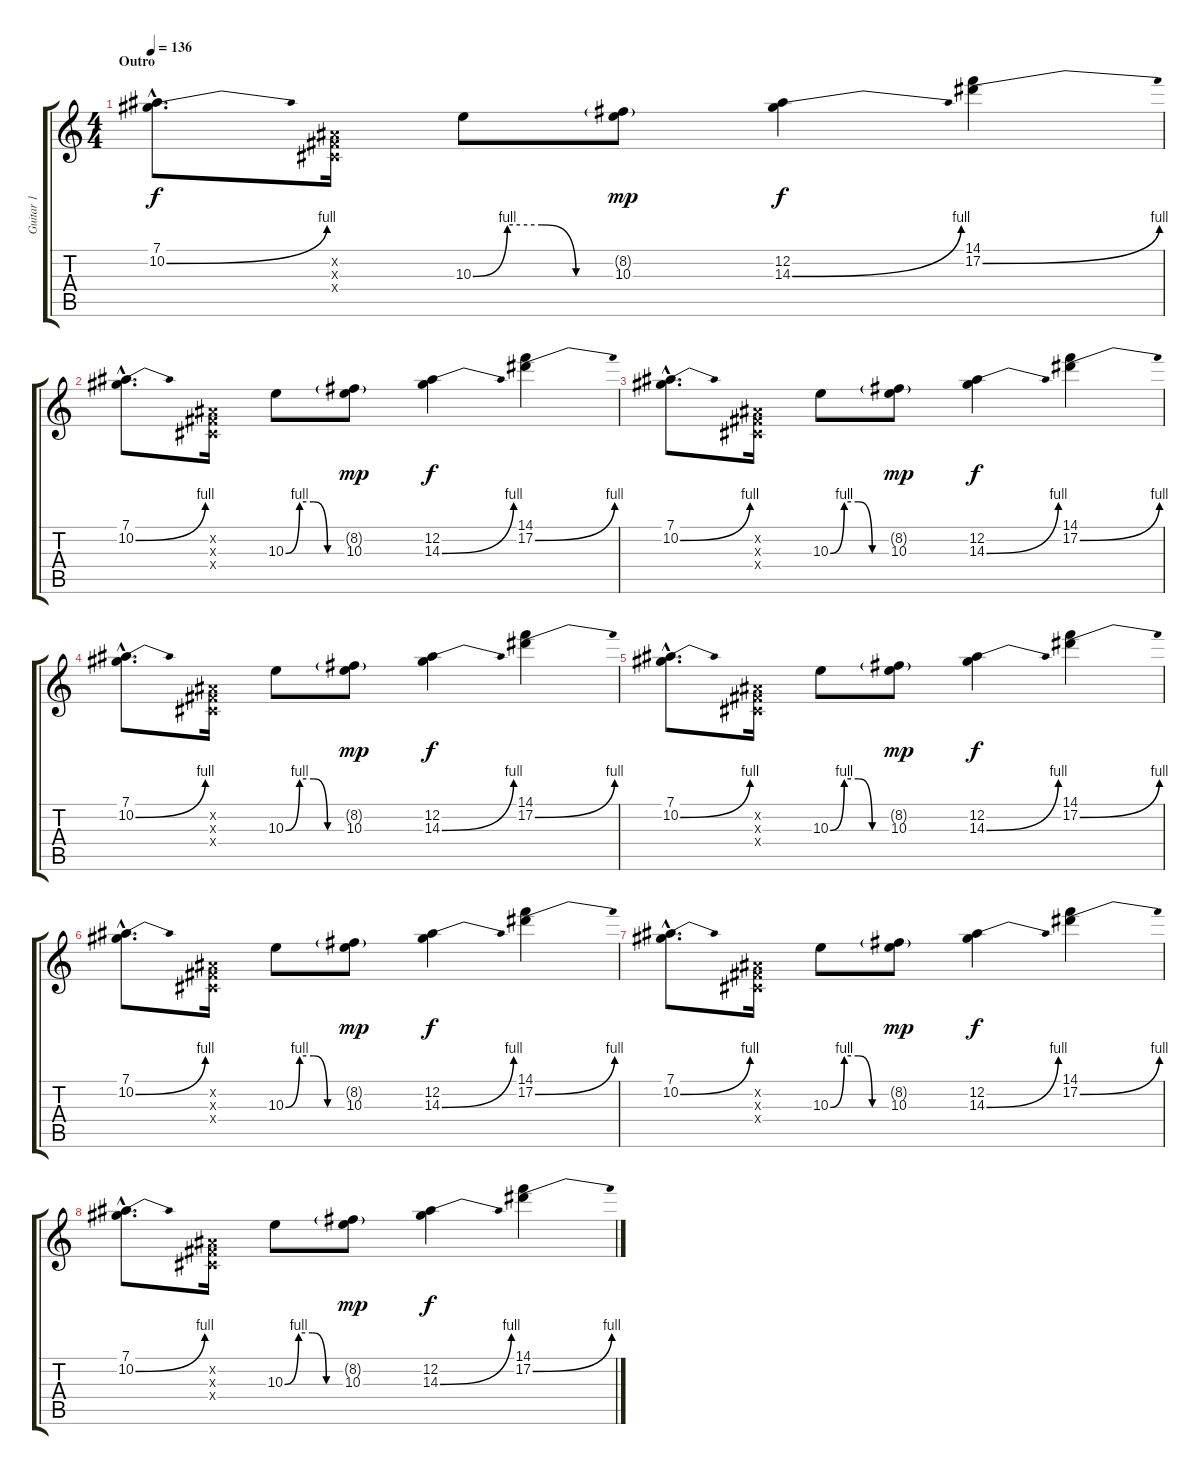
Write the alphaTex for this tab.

\track ("Guitar 1" "Guitar 1") {instrument overdrivenguitar}
\staff {score tabs}
\tuning (Eb4 Bb3 Gb3 Db3 Ab2 Eb2) {hide}
\ts (4 4)
\section ("" "Outro")
\tempo 136
\clef g2
\ks c
(7.1{hac} 10.2{be (bend 0 0 60 4) hac}).8{d dy f} (0.2{x} 0.3{x} 0.4{x}).16 10.3{be (custom 0 0 15 4 30 4 45 0 60 0)}.8 (8.2{g} 10.3).8{dy mp} (12.2 14.3{be (bend 0 0 60 4)}).4{dy f} (14.1 17.2{be (bend 0 0 60 4)}).4 |
(7.1{hac} 10.2{be (bend 0 0 60 4) hac}).8{d} (0.2{x} 0.3{x} 0.4{x}).16 10.3{be (custom 0 0 15 4 30 4 45 0 60 0)}.8 (8.2{g} 10.3).8{dy mp} (12.2 14.3{be (bend 0 0 60 4)}).4{dy f} (14.1 17.2{be (bend 0 0 60 4)}).4 |
(7.1{hac} 10.2{be (bend 0 0 60 4) hac}).8{d} (0.2{x} 0.3{x} 0.4{x}).16 10.3{be (custom 0 0 15 4 30 4 45 0 60 0)}.8 (8.2{g} 10.3).8{dy mp} (12.2 14.3{be (bend 0 0 60 4)}).4{dy f} (14.1 17.2{be (bend 0 0 60 4)}).4 |
(7.1{hac} 10.2{be (bend 0 0 60 4) hac}).8{d} (0.2{x} 0.3{x} 0.4{x}).16 10.3{be (custom 0 0 15 4 30 4 45 0 60 0)}.8 (8.2{g} 10.3).8{dy mp} (12.2 14.3{be (bend 0 0 60 4)}).4{dy f} (14.1 17.2{be (bend 0 0 60 4)}).4 |
(7.1{hac} 10.2{be (bend 0 0 60 4) hac}).8{d} (0.2{x} 0.3{x} 0.4{x}).16 10.3{be (custom 0 0 15 4 30 4 45 0 60 0)}.8 (8.2{g} 10.3).8{dy mp} (12.2 14.3{be (bend 0 0 60 4)}).4{dy f} (14.1 17.2{be (bend 0 0 60 4)}).4 |
(7.1{hac} 10.2{be (bend 0 0 60 4) hac}).8{d} (0.2{x} 0.3{x} 0.4{x}).16 10.3{be (custom 0 0 15 4 30 4 45 0 60 0)}.8 (8.2{g} 10.3).8{dy mp} (12.2 14.3{be (bend 0 0 60 4)}).4{dy f} (14.1 17.2{be (bend 0 0 60 4)}).4 |
(7.1{hac} 10.2{be (bend 0 0 60 4) hac}).8{d} (0.2{x} 0.3{x} 0.4{x}).16 10.3{be (custom 0 0 15 4 30 4 45 0 60 0)}.8 (8.2{g} 10.3).8{dy mp} (12.2 14.3{be (bend 0 0 60 4)}).4{dy f} (14.1 17.2{be (bend 0 0 60 4)}).4 |
(7.1{hac} 10.2{be (bend 0 0 60 4) hac}).8{d} (0.2{x} 0.3{x} 0.4{x}).16 10.3{be (custom 0 0 15 4 30 4 45 0 60 0)}.8 (8.2{g} 10.3).8{dy mp} (12.2 14.3{be (bend 0 0 60 4)}).4{dy f} (14.1 17.2{be (bend 0 0 60 4)}).4
